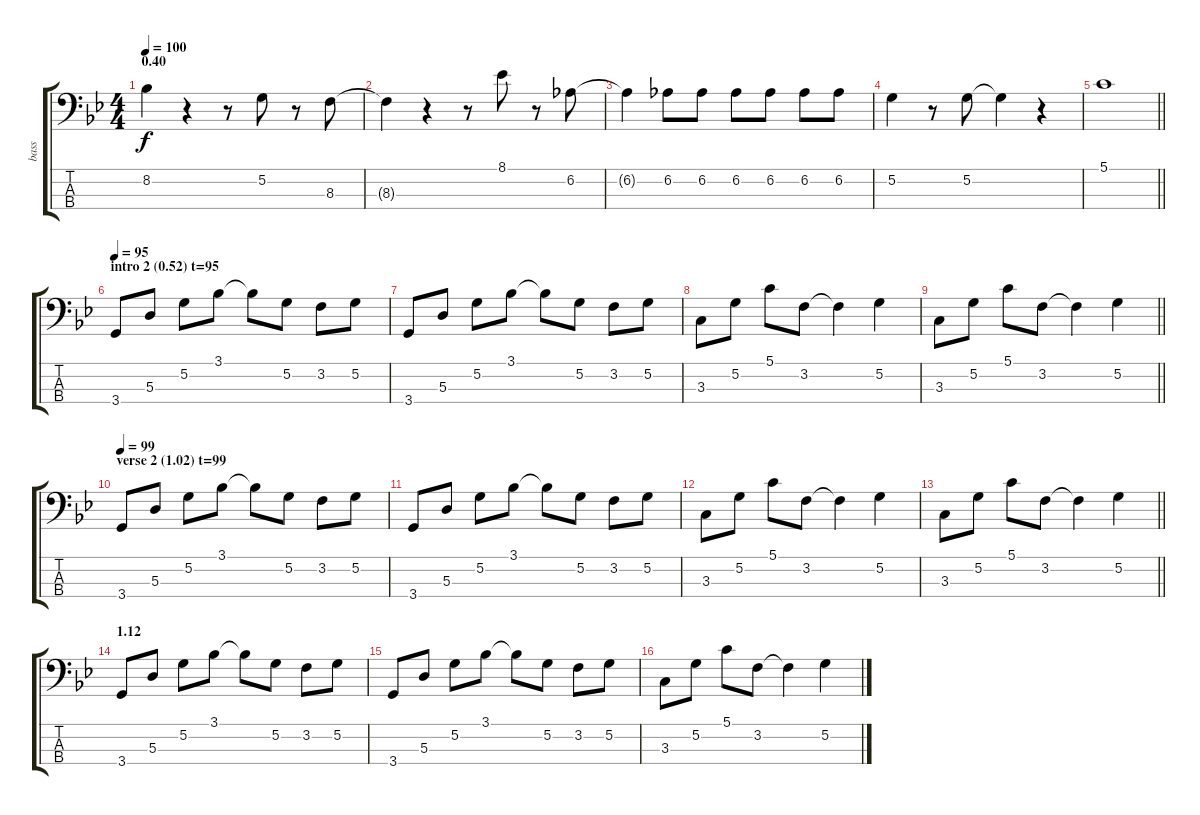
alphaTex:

\track ("bass" "bass") {instrument electricbassfinger}
\staff {score tabs}
\tuning (G2 D2 A1 E1) {hide}
\ts (4 4)
\section ("" "0.40")
\tempo 100
\clef f4
\ks bb
8.2.4{dy f} r.4 r.8 5.2.8 r.8 8.3.8 |
8.3{t}.4 r.4 r.8 8.1.8 r.8 6.2.8 |
6.2{t}.4 6.2.8 6.2.8 6.2.8 6.2.8 6.2.8 6.2.8 |
5.2.4 r.8 5.2.8 5.2{t}.4 r.4 |
\barLineRight lightlight
5.1.1 |
\section ("" "intro 2 (0.52) t=95")
\tempo 95
3.4.8 5.3.8 5.2.8 3.1.8 3.1{t}.8 5.2.8 3.2.8 5.2.8 |
3.4.8 5.3.8 5.2.8 3.1.8 3.1{t}.8 5.2.8 3.2.8 5.2.8 |
3.3.8 5.2.8 5.1.8 3.2.8 3.2{t}.4 5.2.4 |
\barLineRight lightlight
3.3.8 5.2.8 5.1.8 3.2.8 3.2{t}.4 5.2.4 |
\section ("" "verse 2 (1.02) t=99")
\tempo 99
3.4.8 5.3.8 5.2.8 3.1.8 3.1{t}.8 5.2.8 3.2.8 5.2.8 |
3.4.8 5.3.8 5.2.8 3.1.8 3.1{t}.8 5.2.8 3.2.8 5.2.8 |
3.3.8 5.2.8 5.1.8 3.2.8 3.2{t}.4 5.2.4 |
\barLineRight lightlight
3.3.8 5.2.8 5.1.8 3.2.8 3.2{t}.4 5.2.4 |
\section ("" "1.12")
3.4.8 5.3.8 5.2.8 3.1.8 3.1{t}.8 5.2.8 3.2.8 5.2.8 |
3.4.8 5.3.8 5.2.8 3.1.8 3.1{t}.8 5.2.8 3.2.8 5.2.8 |
3.3.8 5.2.8 5.1.8 3.2.8 3.2{t}.4 5.2.4
